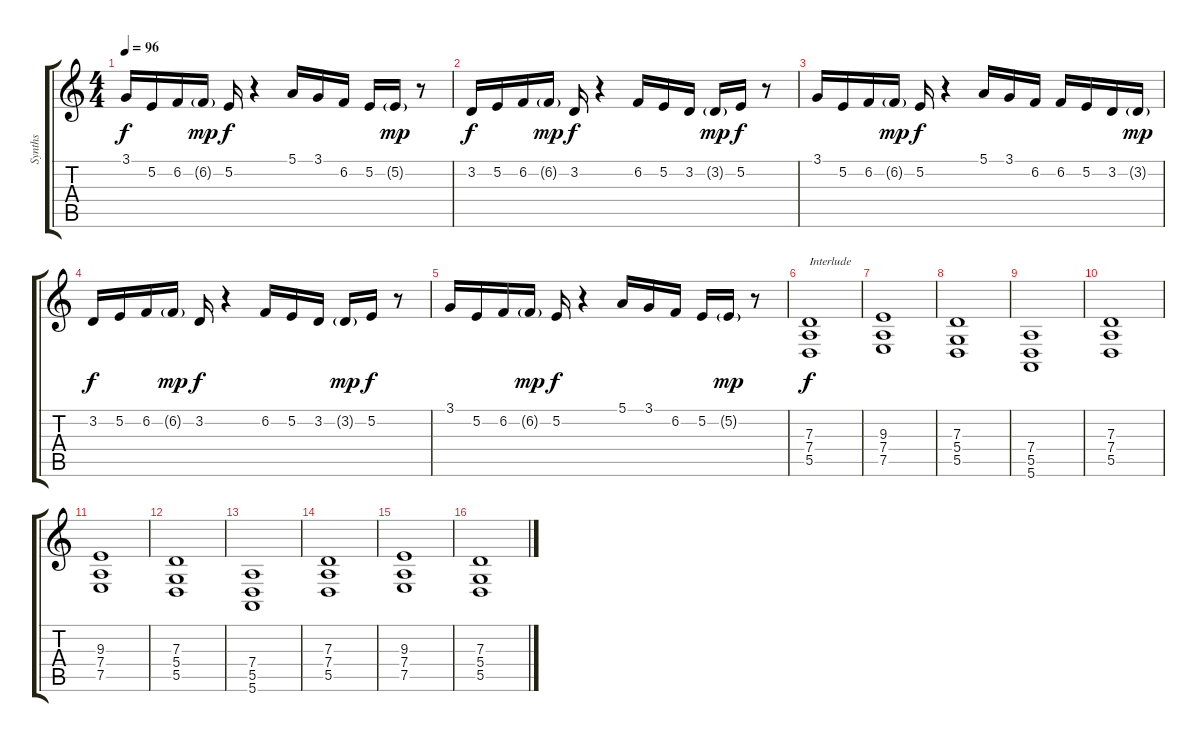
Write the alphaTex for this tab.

\track ("Synths" "Synths") {instrument stringensemble1}
\staff {score tabs}
\tuning (E4 B3 G3 D3 A2 E2) {hide}
\ts (4 4)
\tempo 96
\clef g2
\ks c
3.1.16{dy f} 5.2.16 6.2.16 6.2{g}.16{dy mp} 5.2.16{dy f} r.4 5.1.16 3.1.16 6.2.16 5.2.16 5.2{g}.16{dy mp} r.8 |
3.2.16{dy f} 5.2.16 6.2.16 6.2{g}.16{dy mp} 3.2.16{dy f} r.4 6.2.16 5.2.16 3.2.16 3.2{g}.16{dy mp} 5.2.16{dy f} r.8 |
3.1.16 5.2.16 6.2.16 6.2{g}.16{dy mp} 5.2.16{dy f} r.4 5.1.16 3.1.16 6.2.16 6.2.16 5.2.16 3.2.16 3.2{g}.16{dy mp} |
3.2.16{dy f} 5.2.16 6.2.16 6.2{g}.16{dy mp} 3.2.16{dy f} r.4 6.2.16 5.2.16 3.2.16 3.2{g}.16{dy mp} 5.2.16{dy f} r.8 |
3.1.16 5.2.16 6.2.16 6.2{g}.16{dy mp} 5.2.16{dy f} r.4 5.1.16 3.1.16 6.2.16 5.2.16 5.2{g}.16{dy mp} r.8 |
(7.3 7.4 5.5).1{txt "Interlude" dy f instrument stringensemble1} |
(9.3 7.4 7.5).1 |
(7.3 5.4 5.5).1 |
(7.4 5.5 5.6).1 |
(7.3 7.4 5.5).1 |
(9.3 7.4 7.5).1 |
(7.3 5.4 5.5).1 |
(7.4 5.5 5.6).1 |
(7.3 7.4 5.5).1 |
(9.3 7.4 7.5).1 |
(7.3 5.4 5.5).1
